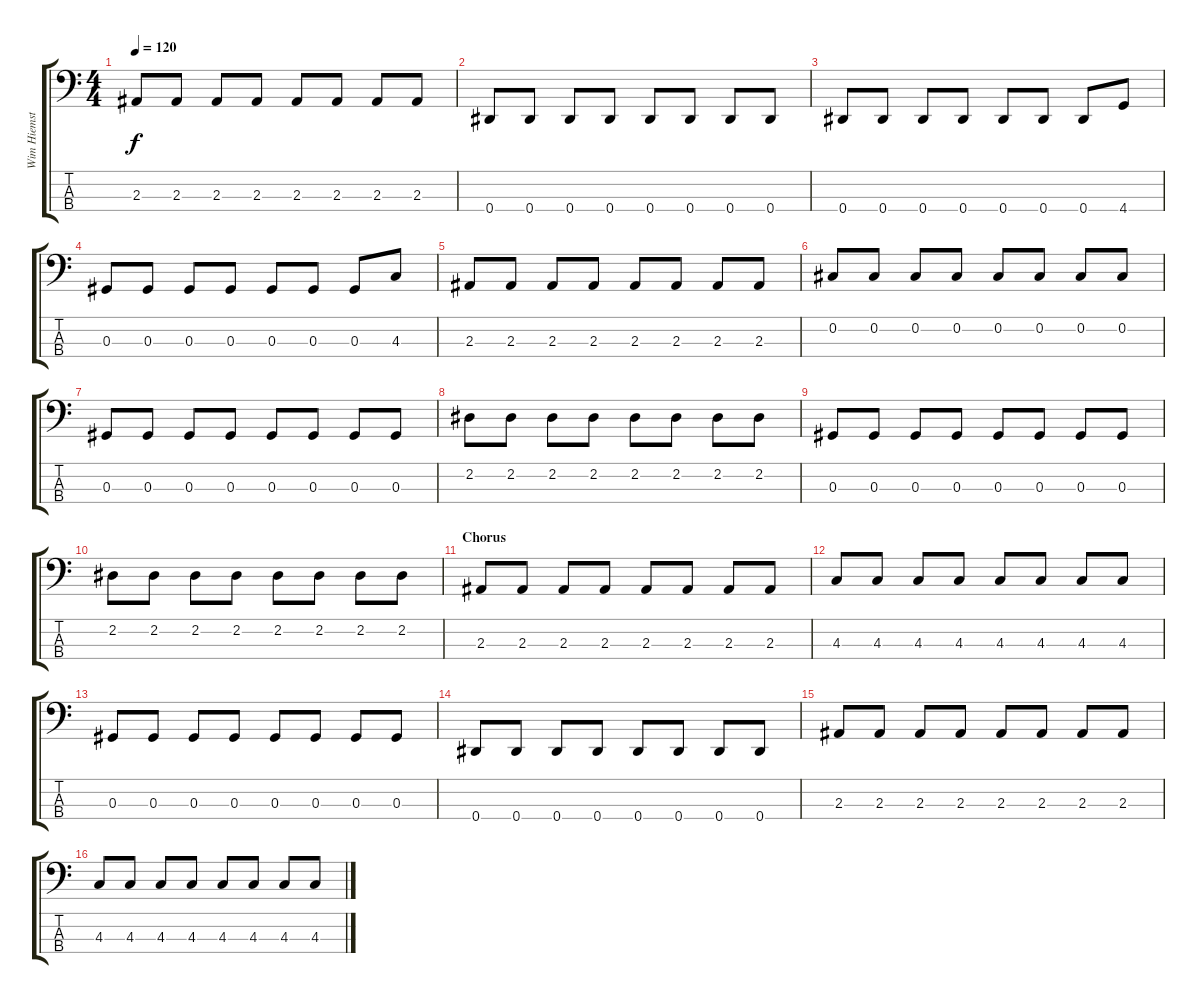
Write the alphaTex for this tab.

\track ("Wim Hiemstra" "Wim Hiemst") {instrument electricbassfinger}
\staff {score tabs}
\tuning (Gb2 Db2 Ab1 Eb1) {hide}
\ts (4 4)
\tempo 120
\clef f4
\ks c
2.3.8{dy f} 2.3.8 2.3.8 2.3.8 2.3.8 2.3.8 2.3.8 2.3.8 |
0.4.8 0.4.8 0.4.8 0.4.8 0.4.8 0.4.8 0.4.8 0.4.8 |
0.4.8 0.4.8 0.4.8 0.4.8 0.4.8 0.4.8 0.4.8 4.4.8 |
0.3.8 0.3.8 0.3.8 0.3.8 0.3.8 0.3.8 0.3.8 4.3.8 |
2.3.8 2.3.8 2.3.8 2.3.8 2.3.8 2.3.8 2.3.8 2.3.8 |
0.2.8 0.2.8 0.2.8 0.2.8 0.2.8 0.2.8 0.2.8 0.2.8 |
0.3.8 0.3.8 0.3.8 0.3.8 0.3.8 0.3.8 0.3.8 0.3.8 |
2.2.8 2.2.8 2.2.8 2.2.8 2.2.8 2.2.8 2.2.8 2.2.8 |
0.3.8 0.3.8 0.3.8 0.3.8 0.3.8 0.3.8 0.3.8 0.3.8 |
2.2.8 2.2.8 2.2.8 2.2.8 2.2.8 2.2.8 2.2.8 2.2.8 |
\section ("" "Chorus")
2.3.8 2.3.8 2.3.8 2.3.8 2.3.8 2.3.8 2.3.8 2.3.8 |
4.3.8 4.3.8 4.3.8 4.3.8 4.3.8 4.3.8 4.3.8 4.3.8 |
0.3.8 0.3.8 0.3.8 0.3.8 0.3.8 0.3.8 0.3.8 0.3.8 |
0.4.8 0.4.8 0.4.8 0.4.8 0.4.8 0.4.8 0.4.8 0.4.8 |
2.3.8 2.3.8 2.3.8 2.3.8 2.3.8 2.3.8 2.3.8 2.3.8 |
4.3.8 4.3.8 4.3.8 4.3.8 4.3.8 4.3.8 4.3.8 4.3.8
